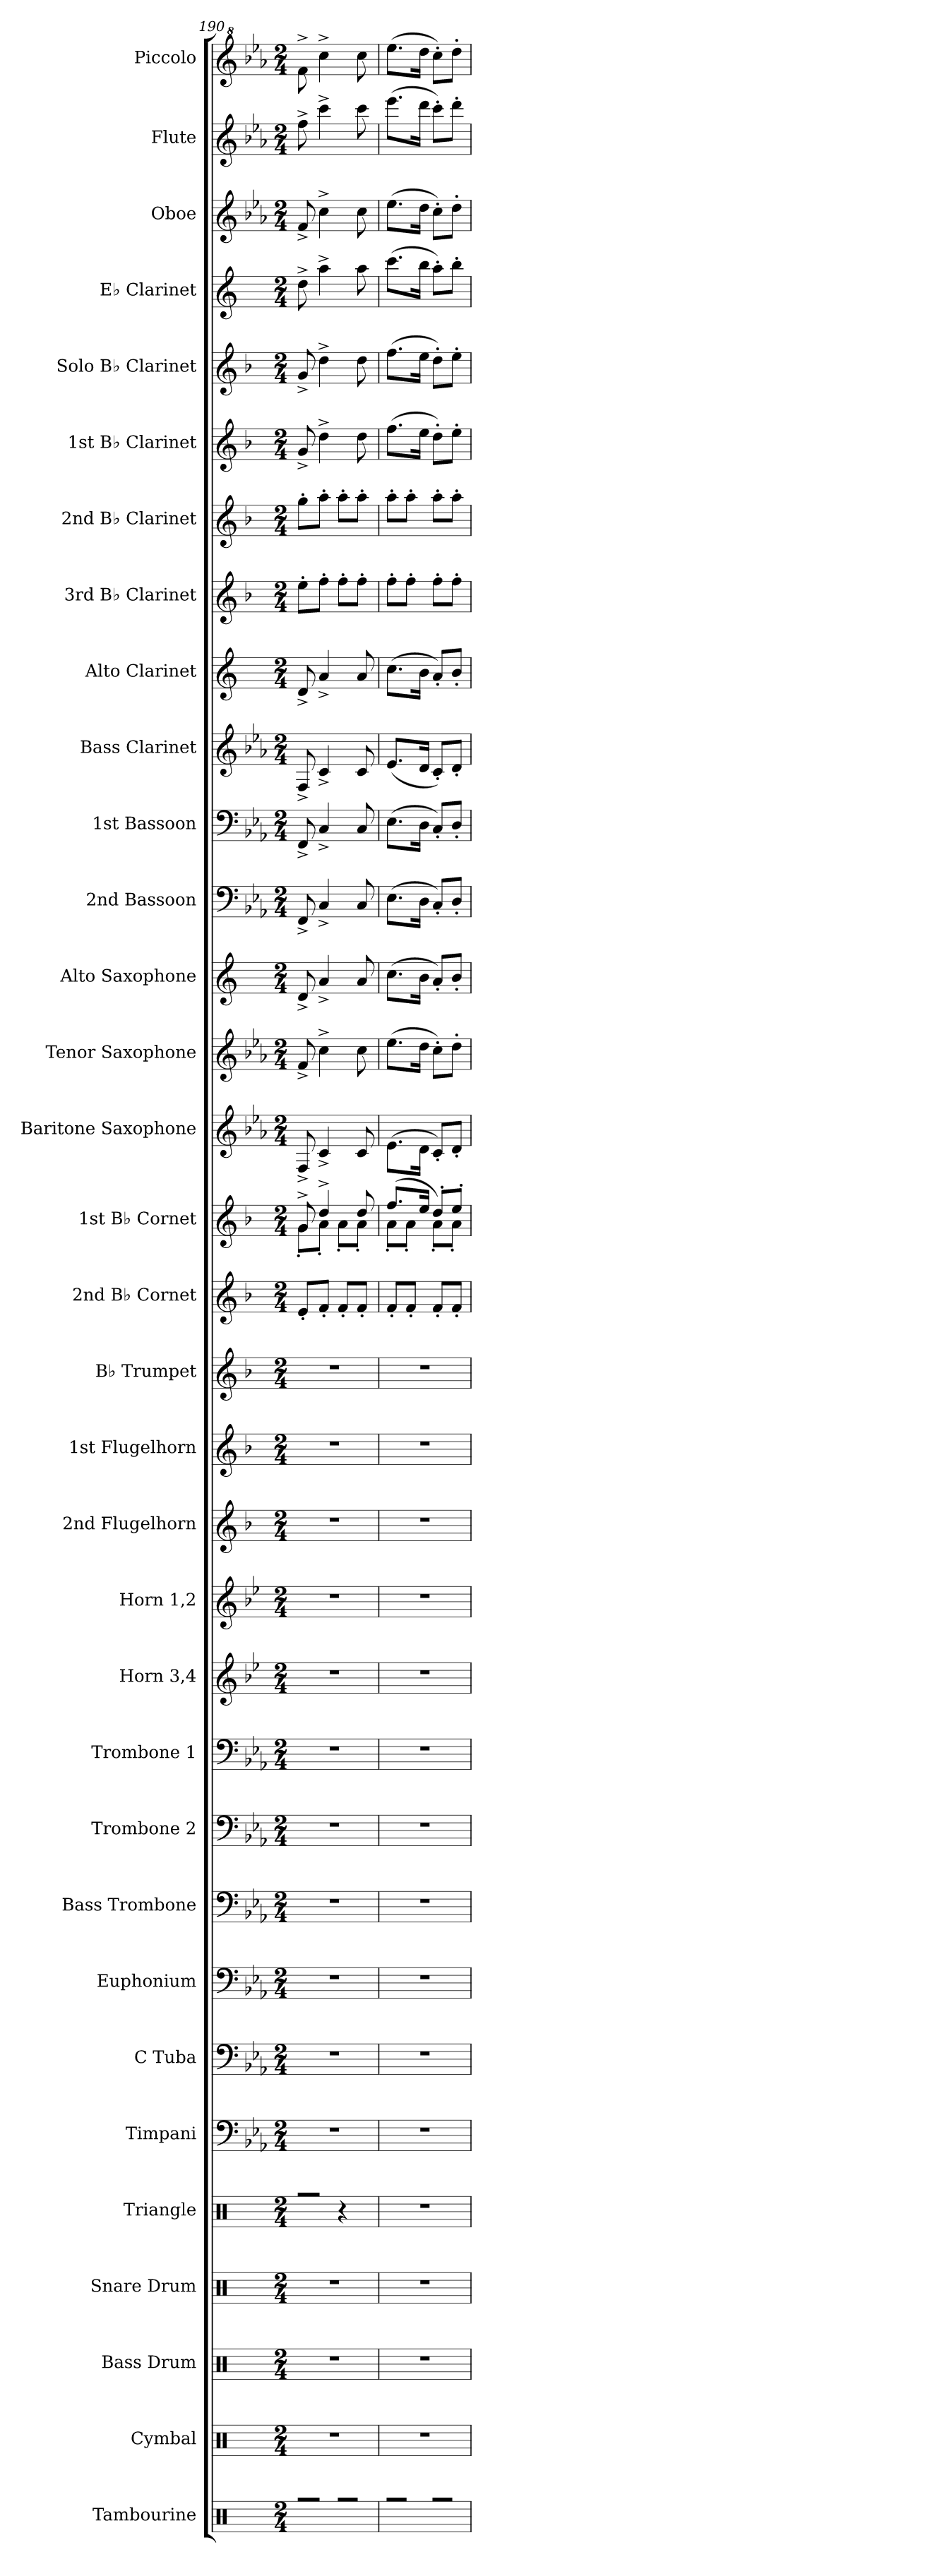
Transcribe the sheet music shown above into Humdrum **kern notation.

**kern	**kern	**kern	**kern	**kern	**kern	**kern	**kern	**kern	**kern	**kern	**kern	**kern	**kern	**kern	**kern	**kern	**kern	**kern	**kern	**kern	**kern	**kern	**kern	**kern	**kern	**kern	**kern	**kern	**kern	**kern	**kern	**kern
*part33	*part32	*part31	*part30	*part29	*part28	*part27	*part26	*part25	*part24	*part23	*part22	*part21	*part20	*part19	*part18	*part17	*part16	*part15	*part14	*part13	*part12	*part11	*part10	*part9	*part8	*part7	*part6	*part5	*part4	*part3	*part2	*part1
*staff33	*staff32	*staff31	*staff30	*staff29	*staff28	*staff27	*staff26	*staff25	*staff24	*staff23	*staff22	*staff21	*staff20	*staff19	*staff18	*staff17	*staff16	*staff15	*staff14	*staff13	*staff12	*staff11	*staff10	*staff9	*staff8	*staff7	*staff6	*staff5	*staff4	*staff3	*staff2	*staff1
*I"Tambourine	*I"Cymbal	*I"Bass Drum	*I"Snare Drum	*I"Triangle	*I"Timpani	*I"C Tuba	*I"Euphonium	*I"Bass Trombone	*I"Trombone 2	*I"Trombone 1	*I"Horn 3,4	*I"Horn 1,2	*I"2nd Flugelhorn	*I"1st Flugelhorn	*I"B♭ Trumpet	*I"2nd B♭ Cornet	*I"1st B♭ Cornet	*I"Baritone Saxophone	*I"Tenor Saxophone	*I"Alto Saxophone	*I"2nd Bassoon	*I"1st Bassoon	*I"Bass Clarinet	*I"Alto Clarinet	*I"3rd B♭ Clarinet	*I"2nd B♭ Clarinet	*I"1st B♭ Clarinet	*I"Solo B♭ Clarinet	*I"E♭ Clarinet	*I"Oboe	*I"Flute	*I"Piccolo
*I'Tamb.	*I'Cym.	*I'B. Dr.	*I'Sn. Dr.	*I'Trgl.	*I'Timp.	*I'C Tu.	*I'Eu.	*I'B. Trb.	*I'Trb. 2	*I'Trb. 1	*I'Hn. 3,4	*I'Hn. 1,2	*I'2nd Flghn.	*I'1st Flghn.	*I'B♭ Tpt.	*I'2nd B♭ Cnt.	*I'1st B♭ Cnt.	*I'Bar. Sax.	*I'T. Sax.	*I'A. Sax.	*I'2nd Bsn.	*I'1st Bsn.	*I'B. Cl.	*I'A. Cl.	*I'3rd B♭ Cl.	*I'2nd B♭ Cl.	*I'1st B♭ Cl.	*I'Solo B♭ Cl.	*I'E♭ Cl.	*I'Ob.	*I'Fl.	*I'Picc.
*clefX	*clefX	*clefX	*clefX	*clefX	*clefF4	*clefF4	*clefF4	*clefF4	*clefF4	*clefF4	*clefG2	*clefG2	*clefG2	*clefG2	*clefG2	*clefG2	*clefG2	*clefG2	*clefG2	*clefG2	*clefF4	*clefF4	*clefG2	*clefG2	*clefG2	*clefG2	*clefG2	*clefG2	*clefG2	*clefG2	*clefG2	*clefG^2
*	*	*	*	*	*	*	*	*	*	*	*ITrd4c7	*ITrd4c7	*ITrd1c2	*ITrd1c2	*ITrd1c2	*ITrd1c2	*ITrd1c2	*ITrd12c21	*ITrd8c14	*ITrd5c9	*	*	*ITrd8c14	*ITrd5c9	*ITrd1c2	*ITrd1c2	*ITrd1c2	*ITrd1c2	*ITrd-2c-3	*	*	*ITrd-7c-12
*k[]	*k[]	*k[]	*k[]	*k[]	*k[b-e-a-]	*k[b-e-a-]	*k[b-e-a-]	*k[b-e-a-]	*k[b-e-a-]	*k[b-e-a-]	*k[b-e-a-]	*k[b-e-a-]	*k[b-e-a-]	*k[b-e-a-]	*k[b-e-a-]	*k[b-e-a-]	*k[b-e-a-]	*k[b-e-a-]	*k[b-e-a-]	*k[b-e-a-]	*k[b-e-a-]	*k[b-e-a-]	*k[b-e-a-]	*k[b-e-a-]	*k[b-e-a-]	*k[b-e-a-]	*k[b-e-a-]	*k[b-e-a-]	*k[b-e-a-]	*k[b-e-a-]	*k[b-e-a-]	*k[b-e-a-]
*C:	*C:	*C:	*C:	*C:	*E-:	*E-:	*E-:	*E-:	*E-:	*E-:	*E-:	*E-:	*E-:	*E-:	*E-:	*E-:	*E-:	*E-:	*E-:	*E-:	*E-:	*E-:	*E-:	*E-:	*E-:	*E-:	*E-:	*E-:	*E-:	*E-:	*E-:	*E-:
*M2/4	*M2/4	*M2/4	*M2/4	*M2/4	*M2/4	*M2/4	*M2/4	*M2/4	*M2/4	*M2/4	*M2/4	*M2/4	*M2/4	*M2/4	*M2/4	*M2/4	*M2/4	*M2/4	*M2/4	*M2/4	*M2/4	*M2/4	*M2/4	*M2/4	*M2/4	*M2/4	*M2/4	*M2/4	*M2/4	*M2/4	*M2/4	*M2/4
=190	=190	=190	=190	=190	=190	=190	=190	=190	=190	=190	=190	=190	=190	=190	=190	=190	=190	=190	=190	=190	=190	=190	=190	=190	=190	=190	=190	=190	=190	=190	=190	=190
*	*	*	*	*	*	*	*	*	*	*	*	*	*	*	*	*	*^	*	*	*	*	*	*	*	*	*	*	*	*	*	*	*
8R\L	2r	2r	2r	8R\L	2r	2r	2r	2r	2r	2r	2r	2r	2r	2r	2r	8d'/L	8f^/	8f'\L	8FF^/	8F^/	8F^/	8FF^/	8FF^/	8FF^/	8F^/	8dd'\L	8ff'\L	8f^/	8f^/	8ff^\	8f^/	8ff^\	8fff^\
8R\J	.	.	.	8R\J	.	.	.	.	.	.	.	.	.	.	.	8e-'/J	4cc^/	8g'\J	4C^/	4c^\	4c^/	4C^/	4C^/	4C^/	4c^/	8ee-'\J	8gg'\J	4cc^\	4cc^\	4ccc^\	4cc^\	4ccc^\	4cccc^\
8R\L	.	.	.	4r	.	.	.	.	.	.	.	.	.	.	.	8e-'/L	.	8g'\L	.	.	.	.	.	.	.	8ee-'\L	8gg'\L	.	.	.	.	.	.
8R\J	.	.	.	.	.	.	.	.	.	.	.	.	.	.	.	8e-'/J	8cc/	8g'\J	8C/	8c\	8c/	8C/	8C/	8C/	8c/	8ee-'\J	8gg'\J	8cc\	8cc\	8ccc\	8cc\	8ccc\	8cccc\
=191	=191	=191	=191	=191	=191	=191	=191	=191	=191	=191	=191	=191	=191	=191	=191	=191	=191	=191	=191	=191	=191	=191	=191	=191	=191	=191	=191	=191	=191	=191	=191	=191	=191
8R\L	2r	2r	2r	2r	2r	2r	2r	2r	2r	2r	2r	2r	2r	2r	2r	8e-'/L	(8.ee-/L	8g'\L	(8.E-\L	(8.e-\L	(8.e-\L	(8.E-\L	(8.E-\L	(8.E-/L	(8.e-\L	8ee-'\L	8gg'\L	(8.ee-\L	(8.ee-\L	(8.eee-\L	(8.ee-\L	(8.eee-\L	(8.eeee-\L
8R\J	.	.	.	.	.	.	.	.	.	.	.	.	.	.	.	8e-'/J	.	8g'\J	.	.	.	.	.	.	.	8ee-'\J	8gg'\J	.	.	.	.	.	.
.	.	.	.	.	.	.	.	.	.	.	.	.	.	.	.	.	16dd/Jk	.	16D\Jk	16d\Jk	16d\Jk	16D\Jk	16D\Jk	16D/Jk	16d\Jk	.	.	16dd\Jk	16dd\Jk	16ddd\Jk	16dd\Jk	16ddd\Jk	16dddd\Jk
8R\L	.	.	.	.	.	.	.	.	.	.	.	.	.	.	.	8e-'/L	8cc'/L)	8g'\L	8C'/L)	8c'\L)	8c'/L)	8C'/L)	8C'/L)	8C'/L)	8c'/L)	8ee-'\L	8gg'\L	8cc'\L)	8cc'\L)	8ccc'\L)	8cc'\L)	8ccc'\L)	8cccc'\L)
8R\J	.	.	.	.	.	.	.	.	.	.	.	.	.	.	.	8e-'/J	8dd'/J	8g'\J	8D'/J	8d'\J	8d'/J	8D'/J	8D'/J	8D'/J	8d'/J	8ee-'\J	8gg'\J	8dd'\J	8dd'\J	8ddd'\J	8dd'\J	8ddd'\J	8dddd'\J
*	*	*	*	*	*	*	*	*	*	*	*	*	*	*	*	*	*v	*v	*	*	*	*	*	*	*	*	*	*	*	*	*	*	*
=	=	=	=	=	=	=	=	=	=	=	=	=	=	=	=	=	=	=	=	=	=	=	=	=	=	=	=	=	=	=	=	=
*-	*-	*-	*-	*-	*-	*-	*-	*-	*-	*-	*-	*-	*-	*-	*-	*-	*-	*-	*-	*-	*-	*-	*-	*-	*-	*-	*-	*-	*-	*-	*-	*-
